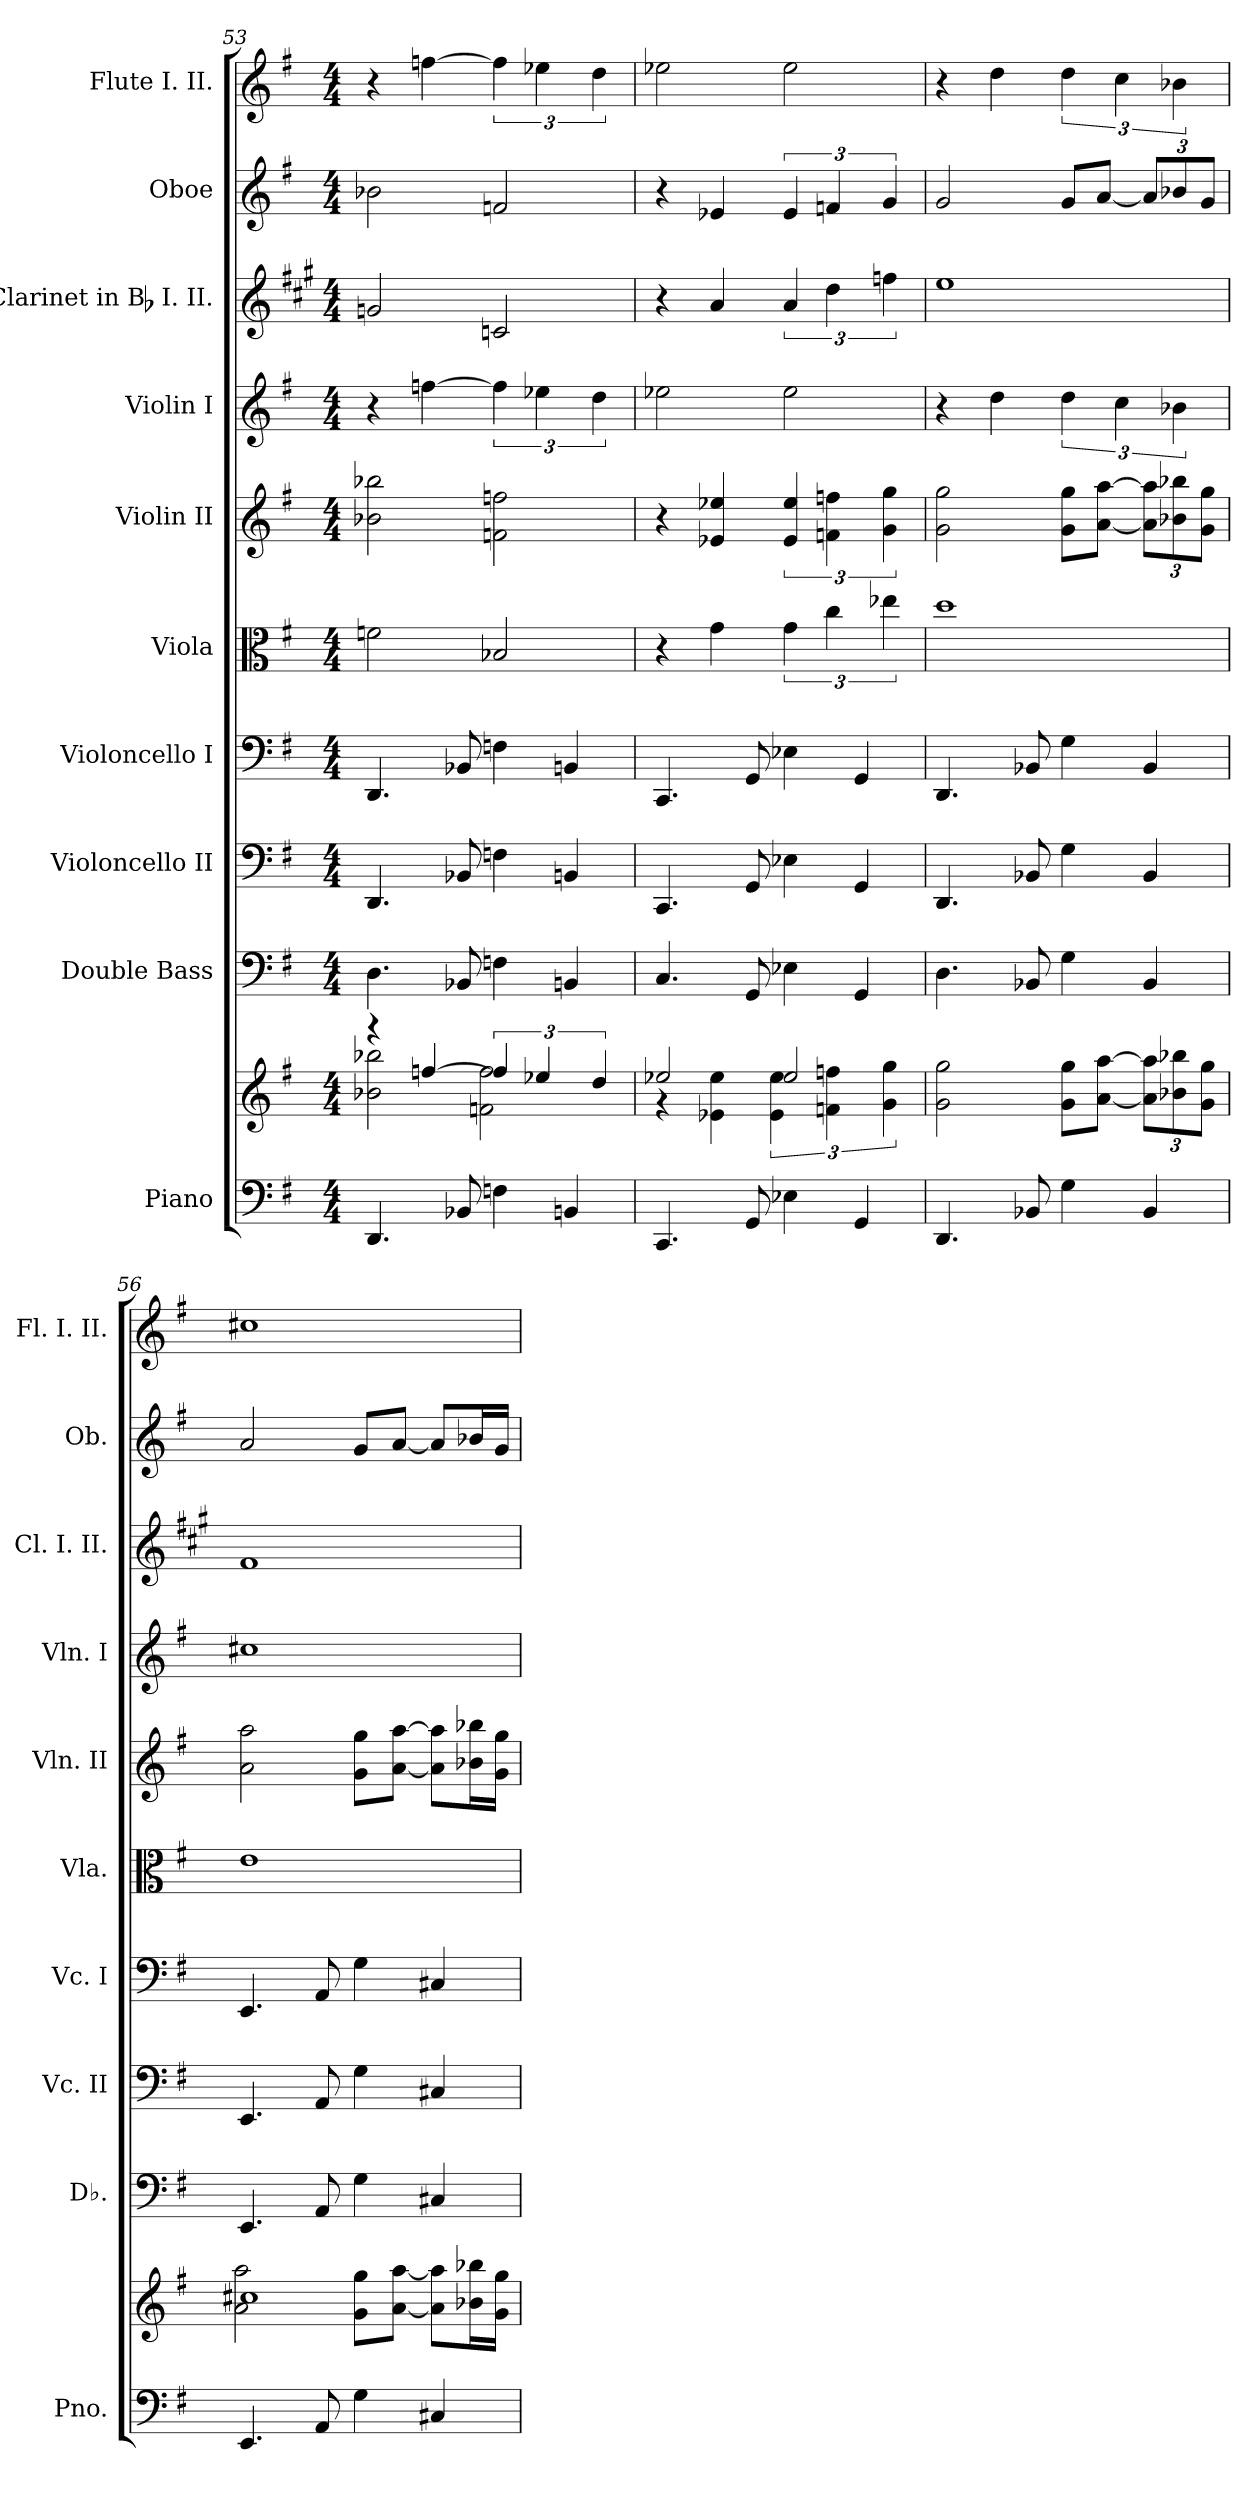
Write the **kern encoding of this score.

**kern	**kern	**kern	**kern	**kern	**kern	**kern	**kern	**kern	**kern	**kern
*part10	*part10	*part9	*part8	*part7	*part6	*part5	*part4	*part3	*part2	*part1
*staff11	*staff10	*staff9	*staff8	*staff7	*staff6	*staff5	*staff4	*staff3	*staff2	*staff1
*I"Piano	*	*I"Double Bass	*I"Violoncello II	*I"Violoncello I	*I"Viola	*I"Violin II	*I"Violin I	*I"Clarinet in Bb I. II.	*I"Oboe	*I"Flute I. II.
*I'Pno.	*	*I'Db.	*I'Vc. II	*I'Vc. I	*I'Vla.	*I'Vln. II	*I'Vln. I	*I'Cl. I. II.	*I'Ob.	*I'Fl. I. II.
*clefF4	*clefG2	*clefF4	*clefF4	*clefF4	*clefC3	*clefG2	*clefG2	*clefG2	*clefG2	*clefG2
*	*	*ITrd7c12	*	*	*	*	*	*ITrd1c2	*	*
*k[f#]	*k[f#]	*k[f#]	*k[f#]	*k[f#]	*k[f#]	*k[f#]	*k[f#]	*k[f#]	*k[f#]	*k[f#]
*G:	*G:	*G:	*G:	*G:	*G:	*G:	*G:	*G:	*G:	*G:
*M4/4	*M4/4	*M4/4	*M4/4	*M4/4	*M4/4	*M4/4	*M4/4	*M4/4	*M4/4	*M4/4
=53	=53	=53	=53	=53	=53	=53	=53	=53	=53	=53
*	*^	*	*	*	*	*	*	*	*	*
4.DD/	4r	2b-X\ 2bb-X\	4.DD\	4.DD/	4.DD/	2fn\	2b-X\ 2bb-X\	4r	2fn/	2b-X\	4r
.	[4ffn/	.	.	.	.	.	.	[4ffn\	.	.	[4ffn\
8BB-X/	.	.	8BBB-X/	8BB-X/	8BB-X/	.	.	.	.	.	.
4Fn\	6ff/]	2fn\ 2ff\	4FFn\	4Fn\	4Fn\	2B-X/	2fn\ 2ffn\	6ff\]	2B-X/	2fn/	6ff\]
.	6ee-X/	.	.	.	.	.	.	6ee-X\	.	.	6ee-X\
4BBn/	.	.	4BBBn/	4BBn/	4BBn/	.	.	.	.	.	.
.	6dd/	.	.	.	.	.	.	6dd\	.	.	6dd\
!!LO:LB:g=z
=54	=54	=54	=54	=54	=54	=54	=54	=54	=54	=54	=54
4.CC/	2ee-X/	4r	4.CC/	4.CC/	4.CC/	4r	4r	2ee-X\	4r	4r	2ee-X\
.	.	4e-X\ 4ee-\	.	.	.	4g\	4e-X/ 4ee-X/	.	4g/	4e-X/	.
8GG/	.	.	8GGG/	8GG/	8GG/	.	.	.	.	.	.
4E-X\	2ee-/	6e-\ 6ee-\	4EE-X\	4E-X\	4E-X\	6g\	6e-/ 6ee-/	2ee-\	6g/	6e-/	2ee-\
.	.	6fn\ 6ffn\	.	.	.	6cc\	6fn\ 6ffn\	.	6cc\	6fn/	.
4GG/	.	.	4GGG/	4GG/	4GG/	.	.	.	.	.	.
.	.	6g\ 6gg\	.	.	.	6ee-X\	6g\ 6gg\	.	6ee-X\	6g/	.
*	*v	*v	*	*	*	*	*	*	*	*	*
=55	=55	=55	=55	=55	=55	=55	=55	=55	=55	=55
4.DD/	2g\ 2gg\	4.DD\	4.DD/	4.DD/	1dd	2g\ 2gg\	4r	1dd	2g/	4r
.	.	.	.	.	.	.	4dd\	.	.	4dd\
8BB-X/	.	8BBB-X/	8BB-X/	8BB-X/	.	.	.	.	.	.
4G\	8g\ 8gg\L	4GG\	4G\	4G\	.	8g\ 8gg\L	6dd\	.	8g/L	6dd\
.	[8a\ [8aa\J	.	.	.	.	[8a\ [8aa\J	.	.	[8a/J	.
.	.	.	.	.	.	.	6cc\	.	.	6cc\
*	*Xbrackettup	*	*	*	*	*Xbrackettup	*	*	*Xbrackettup	*
4BB-/	12a\] 12aa\]L	4BBB-/	4BB-/	4BB-/	.	12a\] 12aa\]L	.	.	12a/L]	.
.	12b-X\ 12bb-X\	.	.	.	.	12b-X\ 12bb-X\	6b-X\	.	12b-X/	6b-X\
.	12g\ 12gg\J	.	.	.	.	12g\ 12gg\J	.	.	12g/J	.
=56	=56	=56	=56	=56	=56	=56	=56	=56	=56	=56
*	*^	*	*	*	*	*	*	*	*	*
4.EE/	1cc#X	2a\ 2aa\	4.EEE/	4.EE/	4.EE/	1e	2a\ 2aa\	1cc#X	1e	2a/	1cc#X
8AA/	.	.	8AAA/	8AA/	8AA/	.	.	.	.	.	.
4G\	.	8g\ 8gg\L	4GG\	4G\	4G\	.	8g\ 8gg\L	.	.	8g/L	.
.	.	[8a\ [8aa\J	.	.	.	.	[8a\ [8aa\J	.	.	[8a/J	.
4C#X/	.	8a\] 8aa\]L	4CC#X/	4C#X/	4C#X/	.	8a\] 8aa\]L	.	.	8a/L]	.
.	.	16b-X\ 16bb-X\L	.	.	.	.	16b-X\ 16bb-X\L	.	.	16b-X/L	.
.	.	16g\ 16gg\JJ	.	.	.	.	16g\ 16gg\JJ	.	.	16g/JJ	.
*	*v	*v	*	*	*	*	*	*	*	*	*
=	=	=	=	=	=	=	=	=	=	=
*-	*-	*-	*-	*-	*-	*-	*-	*-	*-	*-
